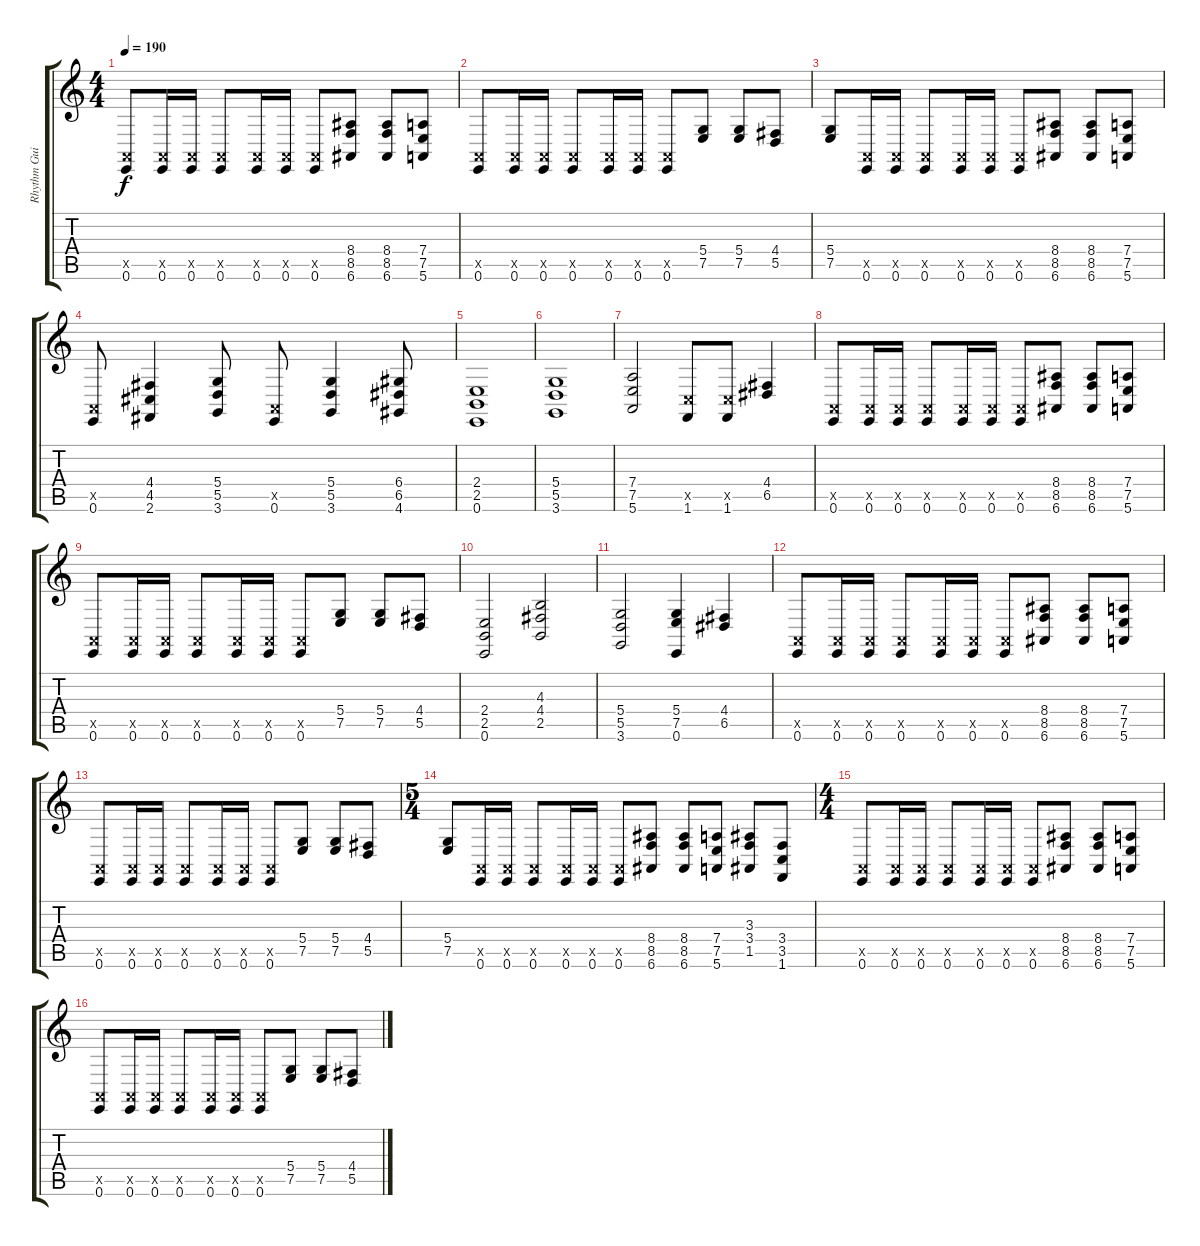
\track ("Rhythm Guitar 2" "Rhythm Gui") {mute instrument lead1square}
\staff {score tabs}
\tuning (E4 B3 G3 D3 A2 E2) {hide}
\ts (4 4)
\tempo 190
\clef g2
\ks c
(0.5{x} 0.6).8{dy f} (0.5{x} 0.6).16 (0.5{x} 0.6).16 (0.5{x} 0.6).8 (0.5{x} 0.6).16 (0.5{x} 0.6).16 (0.5{x} 0.6).8 (8.4 8.5 6.6).8 (8.4 8.5 6.6).8 (7.4 7.5 5.6).8 |
(0.5{x} 0.6).8 (0.5{x} 0.6).16 (0.5{x} 0.6).16 (0.5{x} 0.6).8 (0.5{x} 0.6).16 (0.5{x} 0.6).16 (0.5{x} 0.6).8 (5.4 7.5).8 (5.4 7.5).8 (4.4 5.5).8 |
(5.4 7.5).8 (0.5{x} 0.6).16 (0.5{x} 0.6).16 (0.5{x} 0.6).8 (0.5{x} 0.6).16 (0.5{x} 0.6).16 (0.5{x} 0.6).8 (8.4 8.5 6.6).8 (8.4 8.5 6.6).8 (7.4 7.5 5.6).8 |
(0.5{x} 0.6).8 (4.4 4.5 2.6).4 (5.4 5.5 3.6).8 (0.5{x} 0.6).8 (5.4 5.5 3.6).4 (6.4 6.5 4.6).8 |
(2.4 2.5 0.6).1 |
(5.4 5.5 3.6).1 |
(7.4 7.5 5.6).2 (3.5{x} 1.6).8 (3.5{x} 1.6).8 (4.4 6.5).4 |
(0.5{x} 0.6).8 (0.5{x} 0.6).16 (0.5{x} 0.6).16 (0.5{x} 0.6).8 (0.5{x} 0.6).16 (0.5{x} 0.6).16 (0.5{x} 0.6).8 (8.4 8.5 6.6).8 (8.4 8.5 6.6).8 (7.4 7.5 5.6).8 |
(0.5{x} 0.6).8 (0.5{x} 0.6).16 (0.5{x} 0.6).16 (0.5{x} 0.6).8 (0.5{x} 0.6).16 (0.5{x} 0.6).16 (0.5{x} 0.6).8 (5.4 7.5).8 (5.4 7.5).8 (4.4 5.5).8 |
(2.4 2.5 0.6).2 (4.3 4.4 2.5).2 |
(5.4 5.5 3.6).2 (5.4 7.5 0.6).4 (4.4 6.5).4 |
(0.5{x} 0.6).8 (0.5{x} 0.6).16 (0.5{x} 0.6).16 (0.5{x} 0.6).8 (0.5{x} 0.6).16 (0.5{x} 0.6).16 (0.5{x} 0.6).8 (8.4 8.5 6.6).8 (8.4 8.5 6.6).8 (7.4 7.5 5.6).8 |
(0.5{x} 0.6).8 (0.5{x} 0.6).16 (0.5{x} 0.6).16 (0.5{x} 0.6).8 (0.5{x} 0.6).16 (0.5{x} 0.6).16 (0.5{x} 0.6).8 (5.4 7.5).8 (5.4 7.5).8 (4.4 5.5).8 |
\ts (5 4)
(5.4 7.5).8 (0.5{x} 0.6).16 (0.5{x} 0.6).16 (0.5{x} 0.6).8 (0.5{x} 0.6).16 (0.5{x} 0.6).16 (0.5{x} 0.6).8 (8.4 8.5 6.6).8 (8.4 8.5 6.6).8 (7.4 7.5 5.6).8 (3.3 3.4 1.5).8 (3.4 3.5 1.6).8 |
\ts (4 4)
(0.5{x} 0.6).8 (0.5{x} 0.6).16 (0.5{x} 0.6).16 (0.5{x} 0.6).8 (0.5{x} 0.6).16 (0.5{x} 0.6).16 (0.5{x} 0.6).8 (8.4 8.5 6.6).8 (8.4 8.5 6.6).8 (7.4 7.5 5.6).8 |
(0.5{x} 0.6).8 (0.5{x} 0.6).16 (0.5{x} 0.6).16 (0.5{x} 0.6).8 (0.5{x} 0.6).16 (0.5{x} 0.6).16 (0.5{x} 0.6).8 (5.4 7.5).8 (5.4 7.5).8 (4.4 5.5).8
